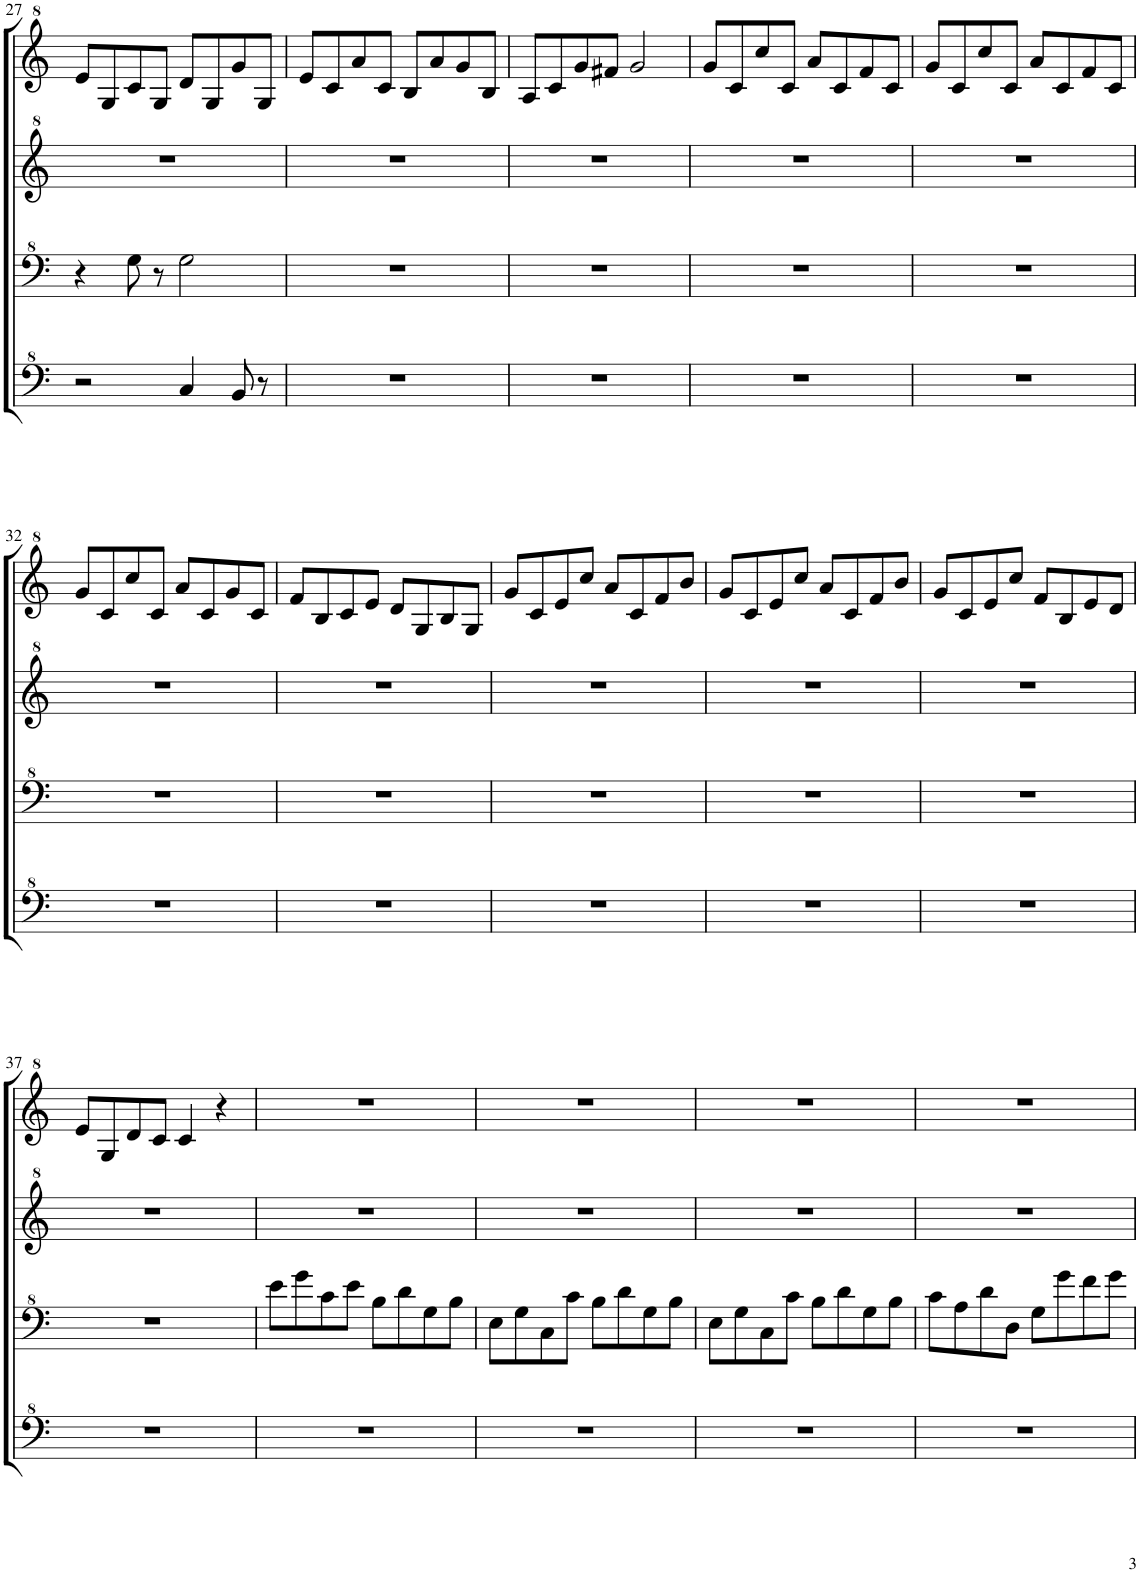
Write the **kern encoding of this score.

**kern	**kern	**kern	**kern
*part1	*part1	*part1	*part1
*staff4	*staff3	*staff2	*staff1
*I"Model III	*	*	*
!!LO:PB:g=z
*clefF^4	*clefF^4	*clefG^2	*clefG^2
*k[]	*k[]	*k[]	*k[]
*M2/2	*M2/2	*M2/2	*M2/2
*met(c|)	*met(c|)	*met(c|)	*met(c|)
=27	=27	=27	=27
2r	4r	1r	8ee/L
.	.	.	8g/
.	8g\	.	8cc/
.	8r	.	8g/J
4c/	2g\	.	8dd/L
.	.	.	8g/
8B/	.	.	8gg/
8r	.	.	8g/J
=28	=28	=28	=28
1r	1r	1r	8ee/L
.	.	.	8cc/
.	.	.	8aa/
.	.	.	8cc/J
.	.	.	8b/L
.	.	.	8aa/
.	.	.	8gg/
.	.	.	8b/J
=29	=29	=29	=29
1r	1r	1r	8a/L
.	.	.	8cc/
.	.	.	8gg/
.	.	.	8ff#X/J
.	.	.	2gg/
=30	=30	=30	=30
1r	1r	1r	8gg/L
.	.	.	8cc/
.	.	.	8ccc/
.	.	.	8cc/J
.	.	.	8aa/L
.	.	.	8cc/
.	.	.	8ff/
.	.	.	8cc/J
=31	=31	=31	=31
1r	1r	1r	8gg/L
.	.	.	8cc/
.	.	.	8ccc/
.	.	.	8cc/J
.	.	.	8aa/L
.	.	.	8cc/
.	.	.	8ff/
.	.	.	8cc/J
!!LO:LB:g=z
=32	=32	=32	=32
1r	1r	1r	8gg/L
.	.	.	8cc/
.	.	.	8ccc/
.	.	.	8cc/J
.	.	.	8aa/L
.	.	.	8cc/
.	.	.	8gg/
.	.	.	8cc/J
=33	=33	=33	=33
1r	1r	1r	8ff/L
.	.	.	8b/
.	.	.	8cc/
.	.	.	8ee/J
.	.	.	8dd/L
.	.	.	8g/
.	.	.	8b/
.	.	.	8g/J
=34	=34	=34	=34
1r	1r	1r	8gg/L
.	.	.	8cc/
.	.	.	8ee/
.	.	.	8ccc/J
.	.	.	8aa/L
.	.	.	8cc/
.	.	.	8ff/
.	.	.	8bb/J
=35	=35	=35	=35
1r	1r	1r	8gg/L
.	.	.	8cc/
.	.	.	8ee/
.	.	.	8ccc/J
.	.	.	8aa/L
.	.	.	8cc/
.	.	.	8ff/
.	.	.	8bb/J
=36	=36	=36	=36
1r	1r	1r	8gg/L
.	.	.	8cc/
.	.	.	8ee/
.	.	.	8ccc/J
.	.	.	8ff/L
.	.	.	8b/
.	.	.	8ee/
.	.	.	8dd/J
!!LO:LB:g=z
=37	=37	=37	=37
1r	1r	1r	8ee/L
.	.	.	8g/
.	.	.	8dd/
.	.	.	8cc/J
.	.	.	4cc/
.	.	.	4r
=38	=38	=38	=38
1r	8ee\L	1r	1r
.	8gg\	.	.
.	8cc\	.	.
.	8ee\J	.	.
.	8b\L	.	.
.	8dd\	.	.
.	8g\	.	.
.	8b\J	.	.
=39	=39	=39	=39
1r	8e\L	1r	1r
.	8g\	.	.
.	8c\	.	.
.	8cc\J	.	.
.	8b\L	.	.
.	8dd\	.	.
.	8g\	.	.
.	8b\J	.	.
=40	=40	=40	=40
1r	8e\L	1r	1r
.	8g\	.	.
.	8c\	.	.
.	8cc\J	.	.
.	8b\L	.	.
.	8dd\	.	.
.	8g\	.	.
.	8b\J	.	.
=41	=41	=41	=41
1r	8cc\L	1r	1r
.	8a\	.	.
.	8dd\	.	.
.	8d\J	.	.
.	8g\L	.	.
.	8gg\	.	.
.	8ff\	.	.
.	8gg\J	.	.
=	=	=	=
*-	*-	*-	*-
